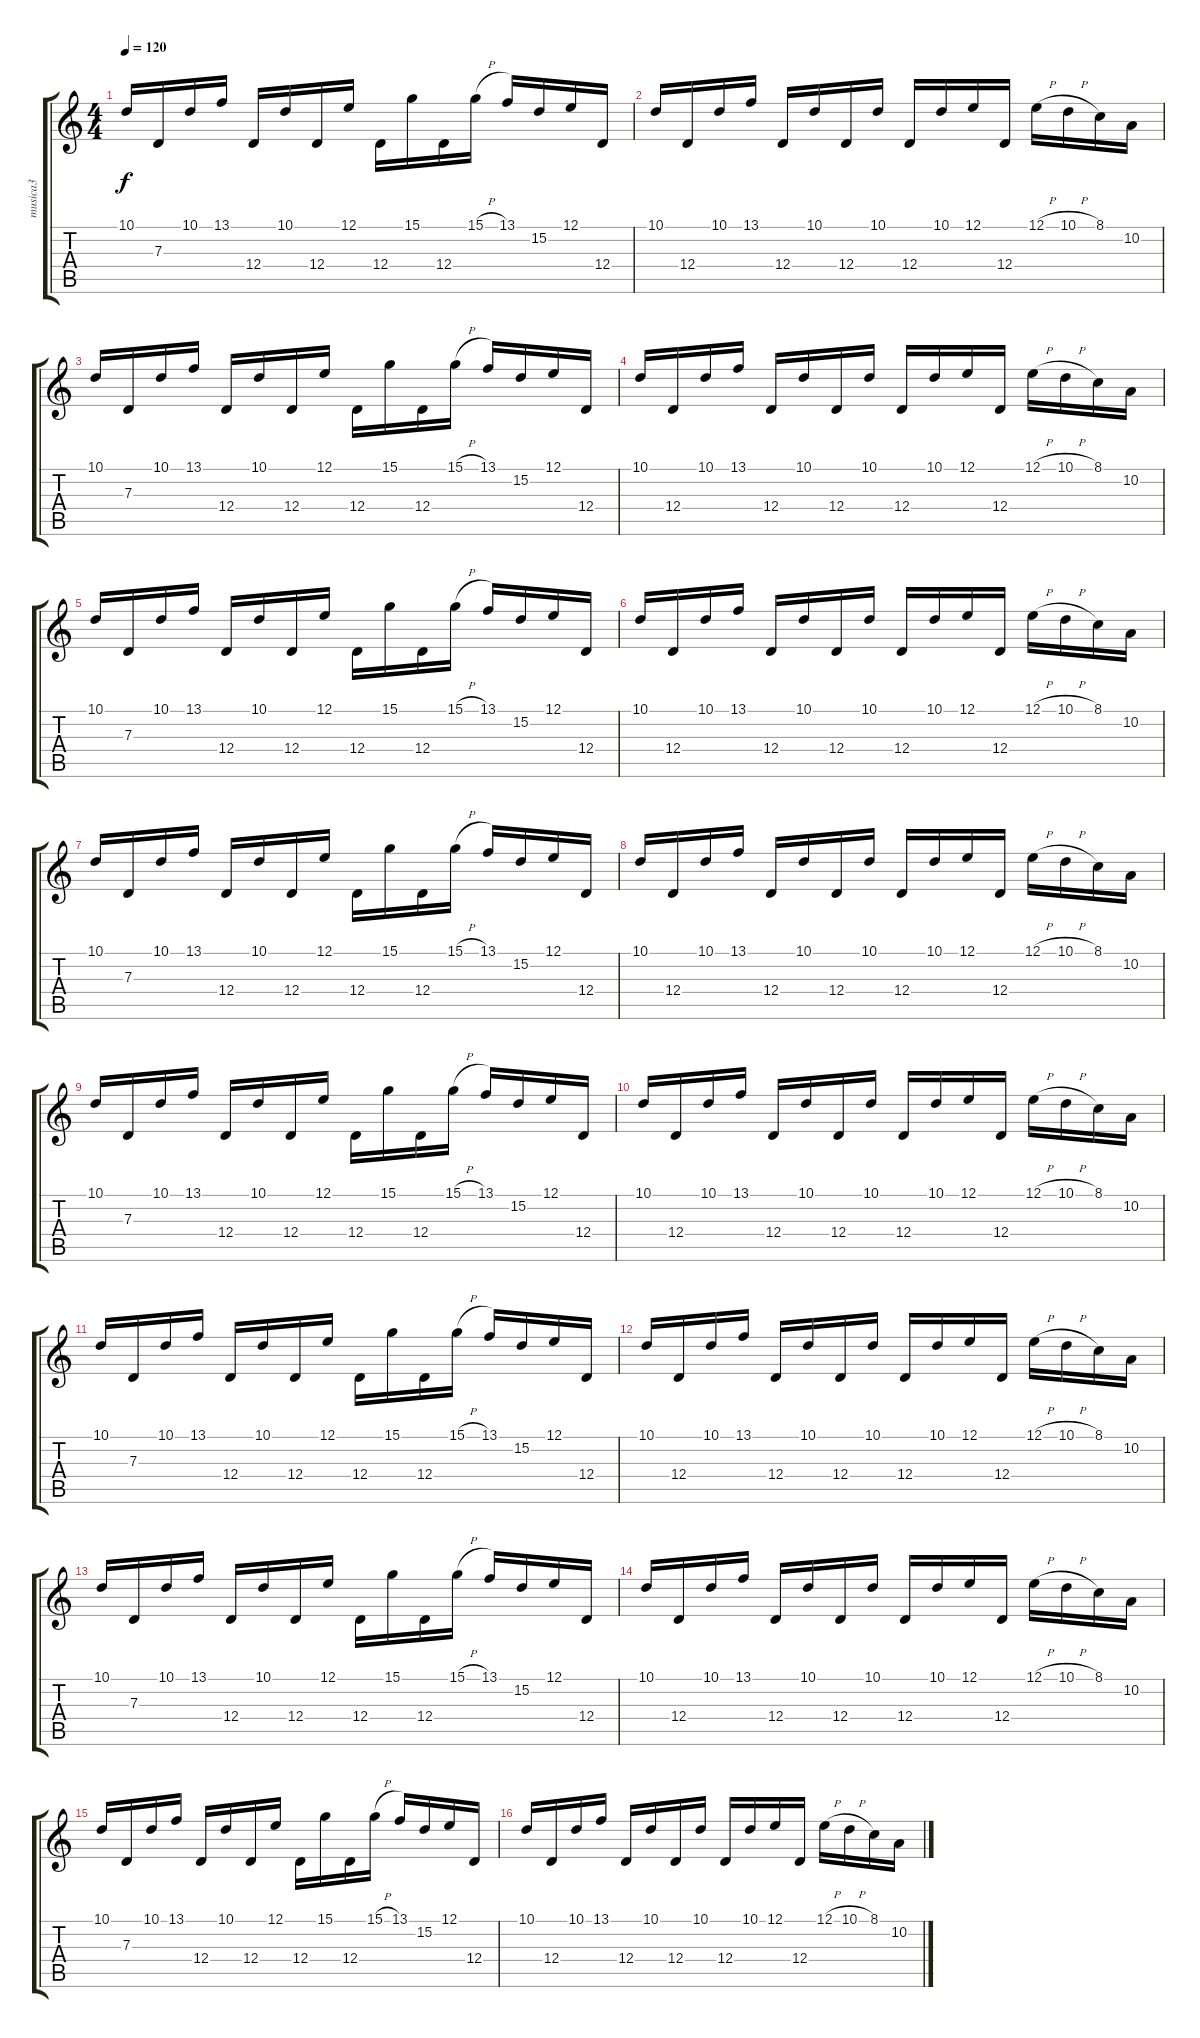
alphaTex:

\track ("musica3" "musica3") {instrument recorder}
\staff {score tabs}
\tuning (E4 B3 G3 D3 A2 E2) {hide}
\ts (4 4)
\tempo 120
\clef g2
\ks c
10.1.16{dy f} 7.3.16 10.1.16 13.1.16 12.4.16 10.1.16 12.4.16 12.1.16 12.4.16 15.1.16 12.4.16 15.1{h}.16 13.1.16 15.2.16 12.1.16 12.4.16 |
10.1.16 12.4.16 10.1.16 13.1.16 12.4.16 10.1.16 12.4.16 10.1.16 12.4.16 10.1.16 12.1.16 12.4.16 12.1{h}.16 10.1{h}.16 8.1.16 10.2.16 |
10.1.16 7.3.16 10.1.16 13.1.16 12.4.16 10.1.16 12.4.16 12.1.16 12.4.16 15.1.16 12.4.16 15.1{h}.16 13.1.16 15.2.16 12.1.16 12.4.16 |
10.1.16 12.4.16 10.1.16 13.1.16 12.4.16 10.1.16 12.4.16 10.1.16 12.4.16 10.1.16 12.1.16 12.4.16 12.1{h}.16 10.1{h}.16 8.1.16 10.2.16 |
10.1.16 7.3.16 10.1.16 13.1.16 12.4.16 10.1.16 12.4.16 12.1.16 12.4.16 15.1.16 12.4.16 15.1{h}.16 13.1.16 15.2.16 12.1.16 12.4.16 |
10.1.16 12.4.16 10.1.16 13.1.16 12.4.16 10.1.16 12.4.16 10.1.16 12.4.16 10.1.16 12.1.16 12.4.16 12.1{h}.16 10.1{h}.16 8.1.16 10.2.16 |
10.1.16 7.3.16 10.1.16 13.1.16 12.4.16 10.1.16 12.4.16 12.1.16 12.4.16 15.1.16 12.4.16 15.1{h}.16 13.1.16 15.2.16 12.1.16 12.4.16 |
10.1.16 12.4.16 10.1.16 13.1.16 12.4.16 10.1.16 12.4.16 10.1.16 12.4.16 10.1.16 12.1.16 12.4.16 12.1{h}.16 10.1{h}.16 8.1.16 10.2.16 |
10.1.16 7.3.16 10.1.16 13.1.16 12.4.16 10.1.16 12.4.16 12.1.16 12.4.16 15.1.16 12.4.16 15.1{h}.16 13.1.16 15.2.16 12.1.16 12.4.16 |
10.1.16 12.4.16 10.1.16 13.1.16 12.4.16 10.1.16 12.4.16 10.1.16 12.4.16 10.1.16 12.1.16 12.4.16 12.1{h}.16 10.1{h}.16 8.1.16 10.2.16 |
10.1.16 7.3.16 10.1.16 13.1.16 12.4.16 10.1.16 12.4.16 12.1.16 12.4.16 15.1.16 12.4.16 15.1{h}.16 13.1.16 15.2.16 12.1.16 12.4.16 |
10.1.16 12.4.16 10.1.16 13.1.16 12.4.16 10.1.16 12.4.16 10.1.16 12.4.16 10.1.16 12.1.16 12.4.16 12.1{h}.16 10.1{h}.16 8.1.16 10.2.16 |
10.1.16 7.3.16 10.1.16 13.1.16 12.4.16 10.1.16 12.4.16 12.1.16 12.4.16 15.1.16 12.4.16 15.1{h}.16 13.1.16 15.2.16 12.1.16 12.4.16 |
10.1.16 12.4.16 10.1.16 13.1.16 12.4.16 10.1.16 12.4.16 10.1.16 12.4.16 10.1.16 12.1.16 12.4.16 12.1{h}.16 10.1{h}.16 8.1.16 10.2.16 |
10.1.16 7.3.16 10.1.16 13.1.16 12.4.16 10.1.16 12.4.16 12.1.16 12.4.16 15.1.16 12.4.16 15.1{h}.16 13.1.16 15.2.16 12.1.16 12.4.16 |
10.1.16 12.4.16 10.1.16 13.1.16 12.4.16 10.1.16 12.4.16 10.1.16 12.4.16 10.1.16 12.1.16 12.4.16 12.1{h}.16 10.1{h}.16 8.1.16 10.2.16
